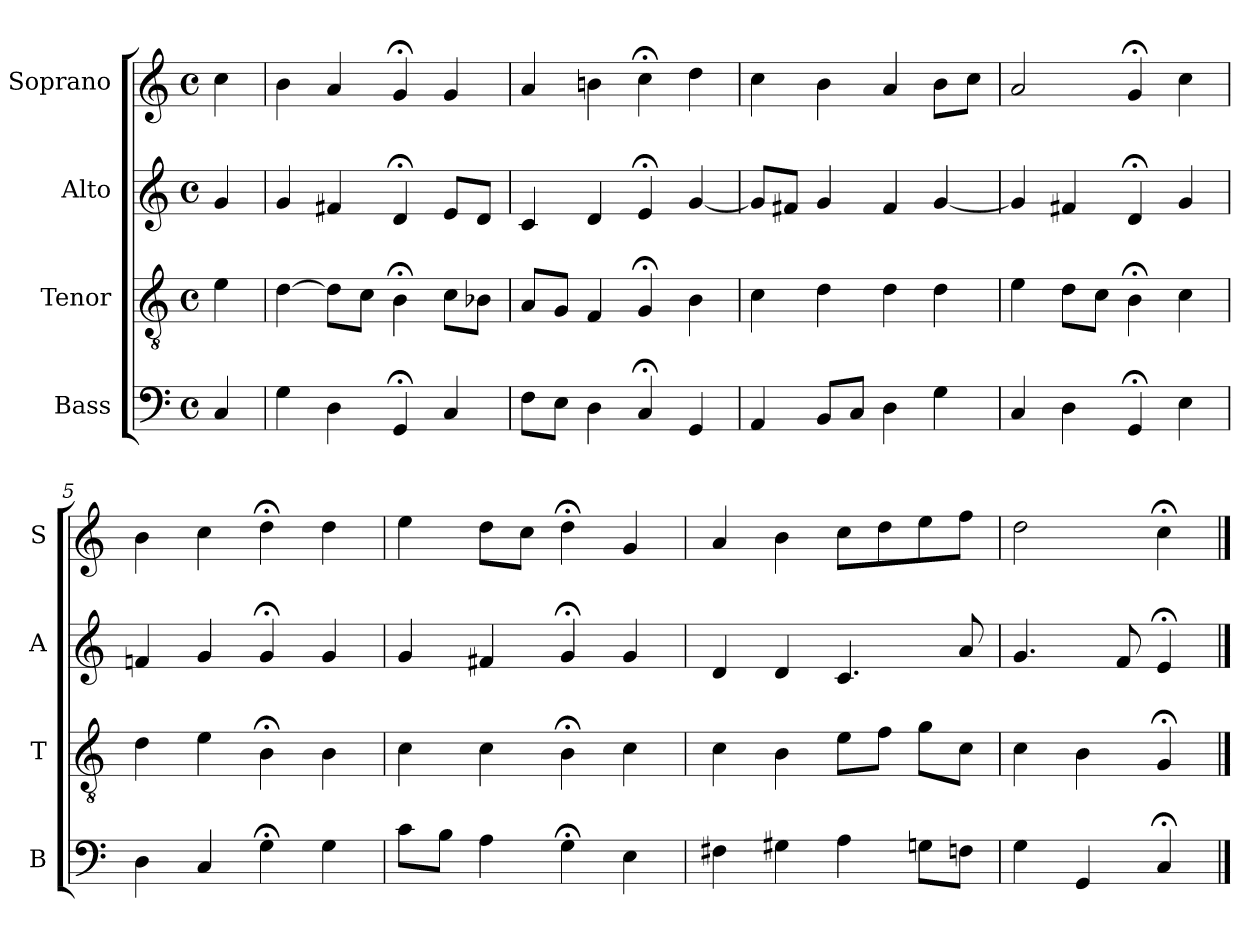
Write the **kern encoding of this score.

**kern	**kern	**kern	**kern
*part4	*part3	*part2	*part1
*staff4	*staff3	*staff2	*staff1
*I"Bass	*I"Tenor	*I"Alto	*I"Soprano
*I'B	*I'T	*I'A	*I'S
*clefF4	*clefGv2	*clefG2	*clefG2
*k[]	*k[]	*k[]	*k[]
*C:	*C:	*C:	*C:
*M4/4	*M4/4	*M4/4	*M4/4
*met(c)	*met(c)	*met(c)	*met(c)
*MM100	*MM100	*MM100	*MM100
=	=	=	=
4C	4e	4g	4cc
=1	=1	=1	=1
4G	[4d	4g	4b
4D	8dL]	4f#X	4a
.	8cJ	.	.
4GG;<	4B;<	4d;<	4g;<
4C	8cL	8eL	4g
.	8B-XJ	8dJ	.
=2	=2	=2	=2
8FL	8AL	4c	4a
8EJ	8GJ	.	.
4D	4F	4d	4bn
4C;<	4G;<	4e;<i	4cc;<i
4GG	4B	[4gi	4ddi
=3	=3	=3	=3
4AA	4c	8giL]	4cc
.	.	8f#XJ	.
8BBL	4d	4g	4b
8CJ	.	.	.
4D	4d	4f#	4a
4G	4d	[4g	8bL
.	.	.	8ccJ
=4	=4	=4	=4
4C	4e	4g]	2a
4D	8dL	4f#X	.
.	8cJ	.	.
4GG;<	4B;<i	4d;<i	4g;<
4E	4ci	4gi	4cc
=5	=5	=5	=5
4D	4d	4fn	4b
4C	4e	4g	4cc
4G;<	4B;<	4g;<	4dd;<
4G	4B	4g	4dd
=6	=6	=6	=6
8cL	4c	4g	4ee
8BJ	.	.	.
4A	4c	4f#Xi	8ddL
.	.	.	8cciJ
4G;<	4B;<	4g;<i	4dd;<i
4E	4c	4g	4g
=7	=7	=7	=7
4F#X	4c	4d	4a
4G#Xi	4Bi	4d	4b
4Ai	8eiL	4.c	8ccL
.	8fJ	.	8dd
8GnL	8gL	.	8ee
8FnJ	8cJ	8a	8ffJ
=8	=8	=8	=8
4G	4c	4.g	2dd
4GG	4B	.	.
.	.	8f	.
4C;<	4G;<	4e;<	4cc;<
==	==	==	==
*-	*-	*-	*-
